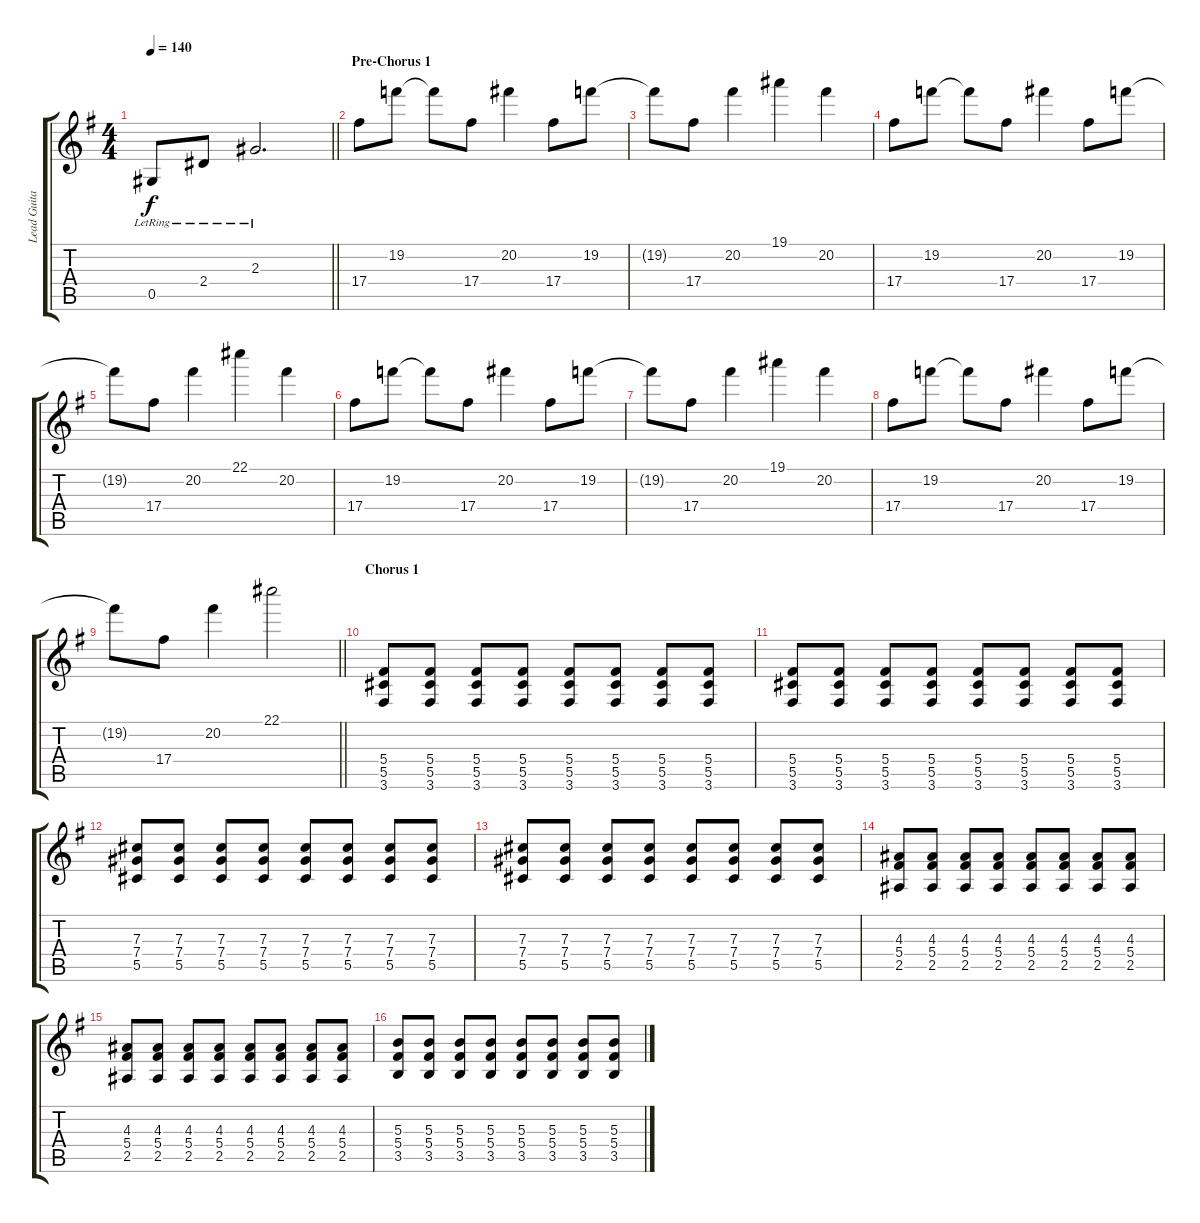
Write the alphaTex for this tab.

\track ("Lead Guitar - Fred Mascherino" "Lead Guita") {instrument electricguitarclean}
\staff {score tabs}
\tuning (Eb4 Bb3 Gb3 Db3 Ab2 Eb2) {hide}
\ts (4 4)
\tempo 140
\clef g2
\barLineRight lightlight
\ks g
0.5{lr}.8{dy f} 2.4{lr}.8 2.3{lr}.2{d} |
\section ("" "Pre-Chorus 1")
17.4.8{volume 14 instrument overdrivenguitar} 19.2.8 19.2{t}.8 17.4.8 20.2.4 17.4.8 19.2.8 |
19.2{t}.8 17.4.8 20.2.4 19.1.4 20.2.4 |
17.4.8 19.2.8 19.2{t}.8 17.4.8 20.2.4 17.4.8 19.2.8 |
19.2{t}.8 17.4.8 20.2.4 22.1.4 20.2.4 |
17.4.8 19.2.8 19.2{t}.8 17.4.8 20.2.4 17.4.8 19.2.8 |
19.2{t}.8 17.4.8 20.2.4 19.1.4 20.2.4 |
17.4.8 19.2.8 19.2{t}.8 17.4.8 20.2.4 17.4.8 19.2.8 |
\barLineRight lightlight
19.2{t}.8 17.4.8 20.2.4 22.1.2 |
\section ("" "Chorus 1")
(5.4 5.5 3.6).8{volume 12 instrument distortionguitar} (5.4 5.5 3.6).8 (5.4 5.5 3.6).8 (5.4 5.5 3.6).8 (5.4 5.5 3.6).8 (5.4 5.5 3.6).8 (5.4 5.5 3.6).8 (5.4 5.5 3.6).8 |
(5.4 5.5 3.6).8 (5.4 5.5 3.6).8 (5.4 5.5 3.6).8 (5.4 5.5 3.6).8 (5.4 5.5 3.6).8 (5.4 5.5 3.6).8 (5.4 5.5 3.6).8 (5.4 5.5 3.6).8 |
(7.3 7.4 5.5).8 (7.3 7.4 5.5).8 (7.3 7.4 5.5).8 (7.3 7.4 5.5).8 (7.3 7.4 5.5).8 (7.3 7.4 5.5).8 (7.3 7.4 5.5).8 (7.3 7.4 5.5).8 |
(7.3 7.4 5.5).8 (7.3 7.4 5.5).8 (7.3 7.4 5.5).8 (7.3 7.4 5.5).8 (7.3 7.4 5.5).8 (7.3 7.4 5.5).8 (7.3 7.4 5.5).8 (7.3 7.4 5.5).8 |
(4.3 5.4 2.5).8 (4.3 5.4 2.5).8 (4.3 5.4 2.5).8 (4.3 5.4 2.5).8 (4.3 5.4 2.5).8 (4.3 5.4 2.5).8 (4.3 5.4 2.5).8 (4.3 5.4 2.5).8 |
(4.3 5.4 2.5).8 (4.3 5.4 2.5).8 (4.3 5.4 2.5).8 (4.3 5.4 2.5).8 (4.3 5.4 2.5).8 (4.3 5.4 2.5).8 (4.3 5.4 2.5).8 (4.3 5.4 2.5).8 |
(5.3 5.4 3.5).8 (5.3 5.4 3.5).8 (5.3 5.4 3.5).8 (5.3 5.4 3.5).8 (5.3 5.4 3.5).8 (5.3 5.4 3.5).8 (5.3 5.4 3.5).8 (5.3 5.4 3.5).8
